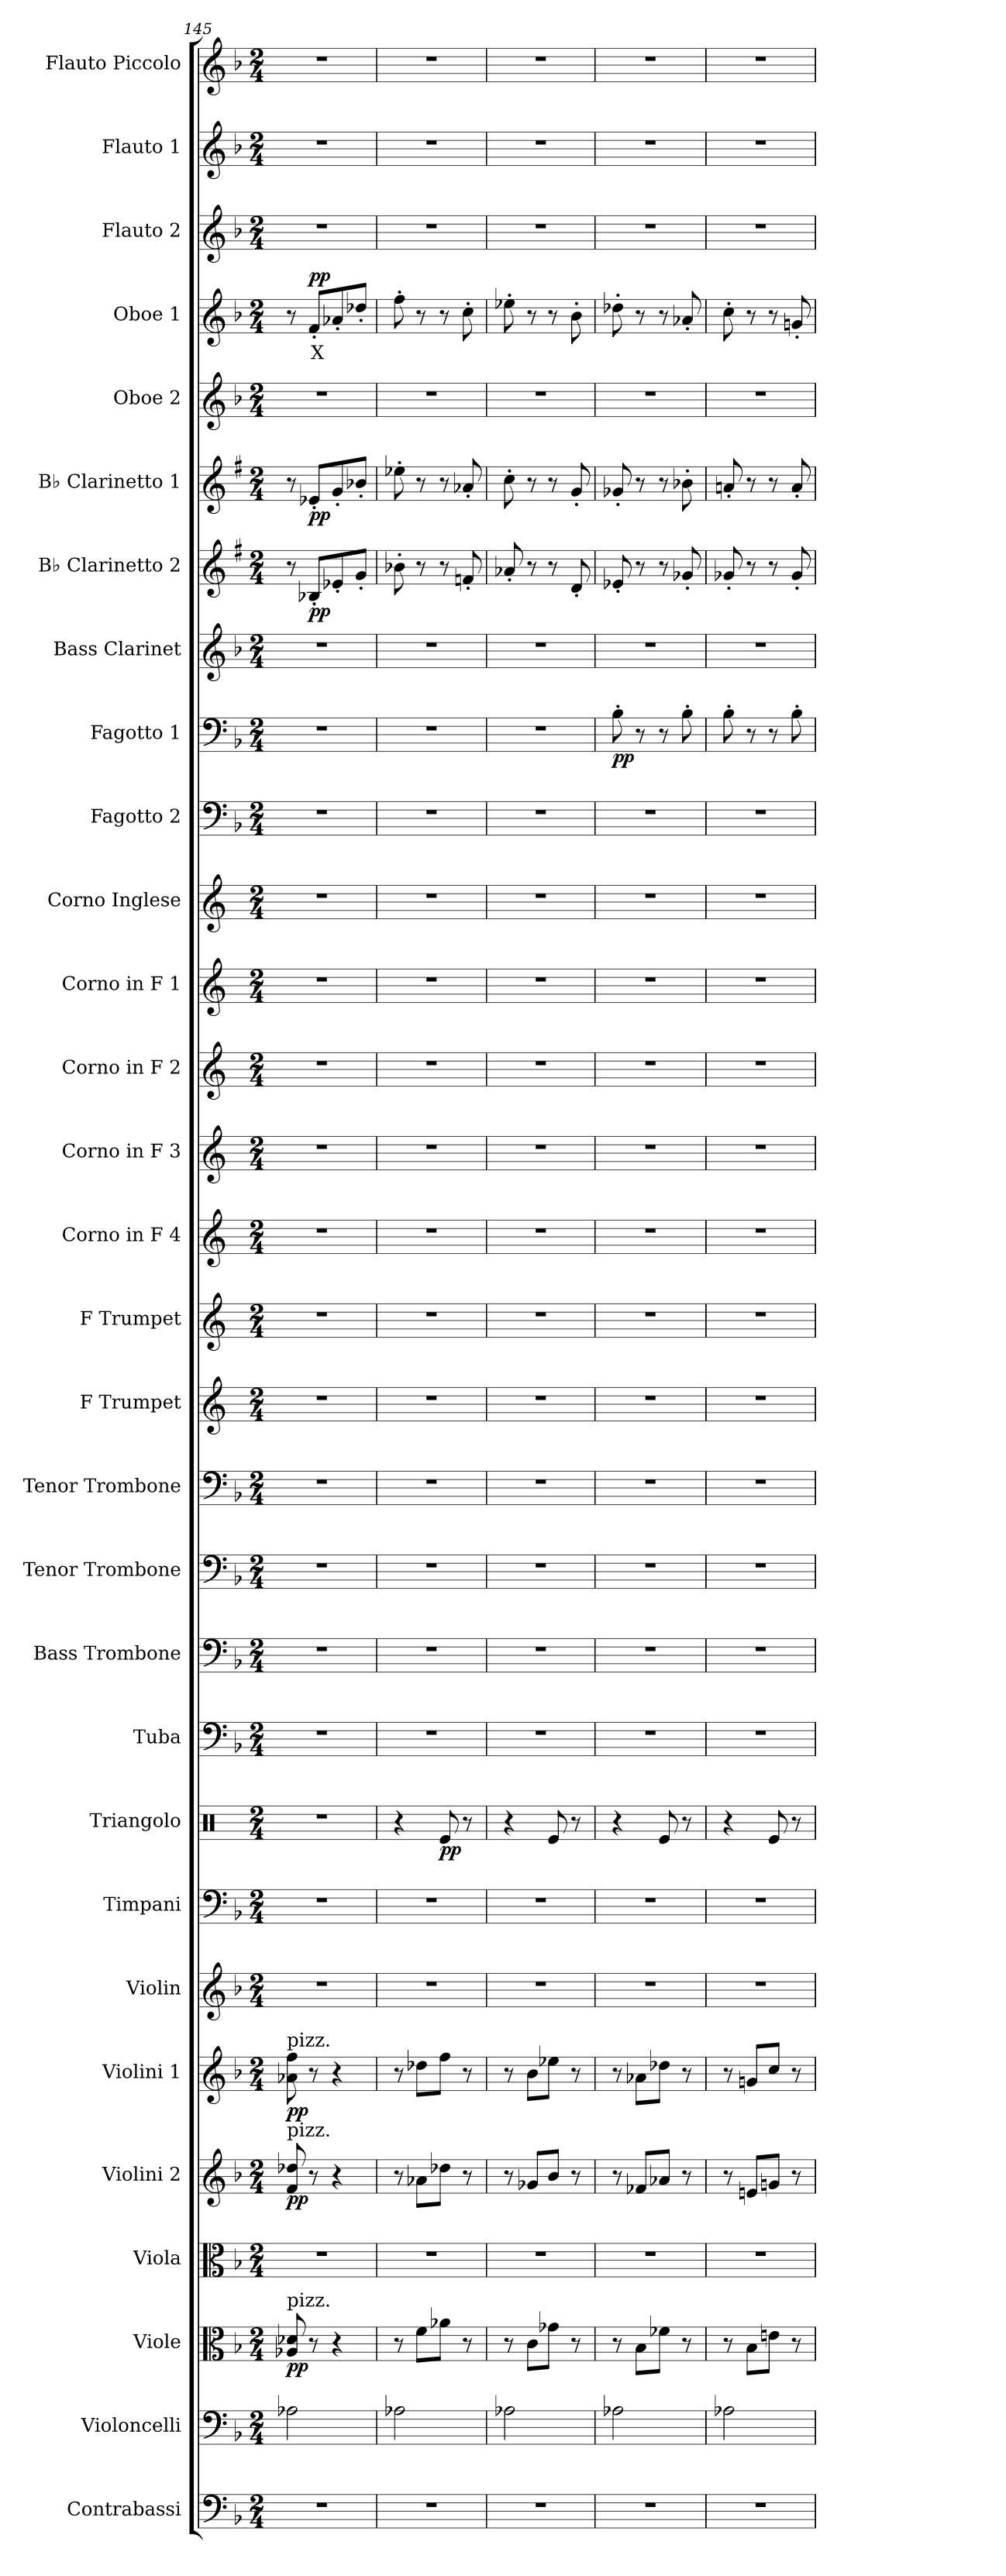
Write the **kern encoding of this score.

**kern	**kern	**kern	**dynam	**kern	**kern	**dynam	**kern	**dynam	**kern	**kern	**kern	**dynam	**kern	**kern	**kern	**kern	**kern	**kern	**kern	**kern	**kern	**kern	**kern	**kern	**kern	**dynam	**kern	**kern	**dynam	**kern	**dynam	**kern	**kern	**text	**dynam	**kern	**kern	**kern
*part30	*part29	*part28	*part28	*part27	*part26	*part26	*part25	*part25	*part24	*part23	*part22	*part22	*part21	*part20	*part19	*part18	*part17	*part16	*part15	*part14	*part13	*part12	*part11	*part10	*part9	*part9	*part8	*part7	*part7	*part6	*part6	*part5	*part4	*part4	*part4	*part3	*part2	*part1
*staff30	*staff29	*staff28	*staff28	*staff27	*staff26	*staff26	*staff25	*staff25	*staff24	*staff23	*staff22	*staff22	*staff21	*staff20	*staff19	*staff18	*staff17	*staff16	*staff15	*staff14	*staff13	*staff12	*staff11	*staff10	*staff9	*staff9	*staff8	*staff7	*staff7	*staff6	*staff6	*staff5	*staff4	*staff4	*staff4	*staff3	*staff2	*staff1
*I"Contrabassi	*I"Violoncelli	*I"Viole	*	*I"Viola	*I"Violini 2	*	*I"Violini  1	*	*I"Violin	*I"Timpani	*I"Triangolo	*	*I"Tuba	*I"Bass Trombone	*I"Tenor Trombone	*I"Tenor Trombone	*I"F Trumpet	*I"F Trumpet	*I"Corno in F 4	*I"Corno in F 3	*I"Corno in F 2	*I"Corno in F 1	*I"Corno Inglese	*I"Fagotto 2	*I"Fagotto 1	*	*I"Bass Clarinet	*I"B♭ Clarinetto 2	*	*I"B♭ Clarinetto 1	*	*I"Oboe 2	*I"Oboe 1	*	*	*I"Flauto 2	*I"Flauto 1	*I"Flauto Piccolo
*I'Cb.	*I'Vc.	*I'Vle.	*	*I'Vla.	*I'Vln. 2	*	*I'Vln. 1	*	*I'Vln.	*I'Timp.	*I'Trg.	*	*I'Tba.	*I'B. Tbn.	*I'T. Tbn.	*I'T. Tbn.	*I'F Tpt.	*I'F Tpt.	*I'Corno 4	*I'Corno 3	*I'Corno 2	*I'Corno 1	*I'Cor.I.	*I'Fag. 2	*I'Fag. 1	*	*I'B. Cl.	*I'Cl. 2	*	*I'Cl. 1	*	*I'Ob. 2	*I'Ob. 1	*	*	*I'Fl. 2	*I'Fl. 1	*I'Fl. picc.
*clefF4	*clefF4	*clefC3	*	*clefC3	*clefG2	*	*clefG2	*	*clefG2	*clefF4	*clefX	*	*clefF4	*clefF4	*clefF4	*clefF4	*clefG2	*clefG2	*clefG2	*clefG2	*clefG2	*clefG2	*clefG2	*clefF4	*clefF4	*	*clefG2	*clefG2	*	*clefG2	*	*clefG2	*clefG2	*	*	*clefG2	*clefG2	*clefG2
*ITrd7c12	*	*	*	*	*	*	*	*	*	*	*	*	*	*	*	*	*ITrd-3c-5	*ITrd-3c-5	*ITrd4c7	*ITrd4c7	*ITrd4c7	*ITrd4c7	*ITrd4c7	*	*	*	*ITrd8c14	*ITrd1c2	*	*ITrd1c2	*	*	*	*	*	*	*	*ITrd-7c-12
*k[b-]	*k[b-]	*k[b-]	*	*k[b-]	*k[b-]	*	*k[b-]	*	*k[b-]	*k[b-]	*k[]	*	*k[b-]	*k[b-]	*k[b-]	*k[b-]	*k[b-]	*k[b-]	*k[b-]	*k[b-]	*k[b-]	*k[b-]	*k[b-]	*k[b-]	*k[b-]	*	*k[b-]	*k[b-]	*	*k[b-]	*	*k[b-]	*k[b-]	*	*	*k[b-]	*k[b-]	*k[b-]
*M2/4	*M2/4	*M2/4	*	*M2/4	*M2/4	*	*M2/4	*	*M2/4	*M2/4	*M2/4	*	*M2/4	*M2/4	*M2/4	*M2/4	*M2/4	*M2/4	*M2/4	*M2/4	*M2/4	*M2/4	*M2/4	*M2/4	*M2/4	*	*M2/4	*M2/4	*	*M2/4	*	*M2/4	*M2/4	*	*	*M2/4	*M2/4	*M2/4
=145	=145	=145	=145	=145	=145	=145	=145	=145	=145	=145	=145	=145	=145	=145	=145	=145	=145	=145	=145	=145	=145	=145	=145	=145	=145	=145	=145	=145	=145	=145	=145	=145	=145	=145	=145	=145	=145	=145
!	!	!	!	!	!	!	!LO:TX:a:t=pizz.	!	!	!	!	!	!	!	!	!	!	!	!	!	!	!	!	!	!	!	!	!	!	!	!	!	!	!	!	!	!	!
!	!	!	!	!	!LO:TX:a:t=pizz.	!	!	!	!	!	!	!	!	!	!	!	!	!	!	!	!	!	!	!	!	!	!	!	!	!	!	!	!	!	!	!	!	!
!	!	!LO:TX:a:t=pizz.	!	!	!	!	!	!	!	!	!	!	!	!	!	!	!	!	!	!	!	!	!	!	!	!	!	!	!	!	!	!	!	!	!	!	!	!
!	!	!	!LO:DY:b	!	!	!LO:DY:b	!	!LO:DY:b	!	!	!	!	!	!	!	!	!	!	!	!	!	!	!	!	!	!	!	!	!	!	!	!	!	!	!	!	!	!
2r	2A-X\	8A-X/ 8d-X/	pp	2r	8f/ 8dd-X/	pp	8a-X\ 8ff\	pp	2r	2r	2r	.	2r	2r	2r	2r	2r	2r	2r	2r	2r	2r	2r	2r	2r	.	2r	8r	.	8r	.	2r	8r	.	.	2r	2r	2r
!	!	!	!	!	!	!	!	!	!	!	!	!	!	!	!	!	!	!	!	!	!	!	!	!	!	!	!	!	!LO:DY:b	!	!LO:DY:b	!	!	!LO:LY:color=#FF0000	!LO:DY:b	!	!	!
.	.	8r	.	.	8r	.	8r	.	.	.	.	.	.	.	.	.	.	.	.	.	.	.	.	.	.	.	.	8A-X'/L	pp	8d-X'/L	pp	.	8f'/L	X	pp	.	.	.
.	.	4r	.	.	4r	.	4r	.	.	.	.	.	.	.	.	.	.	.	.	.	.	.	.	.	.	.	.	8d-X'/	.	8f'/	.	.	8a-X'/	.	.	.	.	.
.	.	.	.	.	.	.	.	.	.	.	.	.	.	.	.	.	.	.	.	.	.	.	.	.	.	.	.	8f'/J	.	8a-X'/J	.	.	8dd-X'/J	.	.	.	.	.
=146	=146	=146	=146	=146	=146	=146	=146	=146	=146	=146	=146	=146	=146	=146	=146	=146	=146	=146	=146	=146	=146	=146	=146	=146	=146	=146	=146	=146	=146	=146	=146	=146	=146	=146	=146	=146	=146	=146
2r	2A-X\	8r	.	2r	8r	.	8r	.	2r	2r	4r	.	2r	2r	2r	2r	2r	2r	2r	2r	2r	2r	2r	2r	2r	.	2r	8a-X'\	.	8dd-X'\	.	2r	8ff'\	.	.	2r	2r	2r
.	.	8f\L	.	.	8a-X\L	.	8dd-X\L	.	.	.	.	.	.	.	.	.	.	.	.	.	.	.	.	.	.	.	.	8r	.	8r	.	.	8r	.	.	.	.	.
!	!	!	!	!	!	!	!	!	!	!	!	!LO:DY:b	!	!	!	!	!	!	!	!	!	!	!	!	!	!	!	!	!	!	!	!	!	!	!	!	!	!
.	.	8a-X\J	.	.	8dd-X\J	.	8ff\J	.	.	.	8Re/	pp	.	.	.	.	.	.	.	.	.	.	.	.	.	.	.	8r	.	8r	.	.	8r	.	.	.	.	.
.	.	8r	.	.	8r	.	8r	.	.	.	8r	.	.	.	.	.	.	.	.	.	.	.	.	.	.	.	.	8e-X'/	.	8g-X'/	.	.	8cc'\	.	.	.	.	.
=147	=147	=147	=147	=147	=147	=147	=147	=147	=147	=147	=147	=147	=147	=147	=147	=147	=147	=147	=147	=147	=147	=147	=147	=147	=147	=147	=147	=147	=147	=147	=147	=147	=147	=147	=147	=147	=147	=147
2r	2A-X\	8r	.	2r	8r	.	8r	.	2r	2r	4r	.	2r	2r	2r	2r	2r	2r	2r	2r	2r	2r	2r	2r	2r	.	2r	8g-X'/	.	8b-'\	.	2r	8ee-X'\	.	.	2r	2r	2r
.	.	8c\L	.	.	8g-X/L	.	8b-\L	.	.	.	.	.	.	.	.	.	.	.	.	.	.	.	.	.	.	.	.	8r	.	8r	.	.	8r	.	.	.	.	.
.	.	8g-X\J	.	.	8b-/J	.	8ee-X\J	.	.	.	8Re/	.	.	.	.	.	.	.	.	.	.	.	.	.	.	.	.	8r	.	8r	.	.	8r	.	.	.	.	.
.	.	8r	.	.	8r	.	8r	.	.	.	8r	.	.	.	.	.	.	.	.	.	.	.	.	.	.	.	.	8c'/	.	8f'/	.	.	8b-'\	.	.	.	.	.
=148	=148	=148	=148	=148	=148	=148	=148	=148	=148	=148	=148	=148	=148	=148	=148	=148	=148	=148	=148	=148	=148	=148	=148	=148	=148	=148	=148	=148	=148	=148	=148	=148	=148	=148	=148	=148	=148	=148
!	!	!	!	!	!	!	!	!	!	!	!	!	!	!	!	!	!	!	!	!	!	!	!	!	!	!LO:DY:b	!	!	!	!	!	!	!	!	!	!	!	!
2r	2A-X\	8r	.	2r	8r	.	8r	.	2r	2r	4r	.	2r	2r	2r	2r	2r	2r	2r	2r	2r	2r	2r	2r	8B-'\	pp	2r	8d-X'/	.	8f-X'/	.	2r	8dd-X'\	.	.	2r	2r	2r
.	.	8B-\L	.	.	8f-X/L	.	8a-X\L	.	.	.	.	.	.	.	.	.	.	.	.	.	.	.	.	.	8r	.	.	8r	.	8r	.	.	8r	.	.	.	.	.
.	.	8f-X\J	.	.	8a-X/J	.	8dd-X\J	.	.	.	8Re/	.	.	.	.	.	.	.	.	.	.	.	.	.	8r	.	.	8r	.	8r	.	.	8r	.	.	.	.	.
.	.	8r	.	.	8r	.	8r	.	.	.	8r	.	.	.	.	.	.	.	.	.	.	.	.	.	8B-'\	.	.	8f-X'/	.	8a-X'\	.	.	8a-X'/	.	.	.	.	.
=149	=149	=149	=149	=149	=149	=149	=149	=149	=149	=149	=149	=149	=149	=149	=149	=149	=149	=149	=149	=149	=149	=149	=149	=149	=149	=149	=149	=149	=149	=149	=149	=149	=149	=149	=149	=149	=149	=149
2r	2A-X\	8r	.	2r	8r	.	8r	.	2r	2r	4r	.	2r	2r	2r	2r	2r	2r	2r	2r	2r	2r	2r	2r	8B-'\	.	2r	8f-X'/	.	8gn'/	.	2r	8cc'\	.	.	2r	2r	2r
.	.	8B-\L	.	.	8en/L	.	8gn/L	.	.	.	.	.	.	.	.	.	.	.	.	.	.	.	.	.	8r	.	.	8r	.	8r	.	.	8r	.	.	.	.	.
.	.	8en\J	.	.	8gn/J	.	8cc/J	.	.	.	8Re/	.	.	.	.	.	.	.	.	.	.	.	.	.	8r	.	.	8r	.	8r	.	.	8r	.	.	.	.	.
.	.	8r	.	.	8r	.	8r	.	.	.	8r	.	.	.	.	.	.	.	.	.	.	.	.	.	8B-'\	.	.	8f-'/	.	8g'/	.	.	8gn'/	.	.	.	.	.
=	=	=	=	=	=	=	=	=	=	=	=	=	=	=	=	=	=	=	=	=	=	=	=	=	=	=	=	=	=	=	=	=	=	=	=	=	=	=
*-	*-	*-	*-	*-	*-	*-	*-	*-	*-	*-	*-	*-	*-	*-	*-	*-	*-	*-	*-	*-	*-	*-	*-	*-	*-	*-	*-	*-	*-	*-	*-	*-	*-	*-	*-	*-	*-	*-
